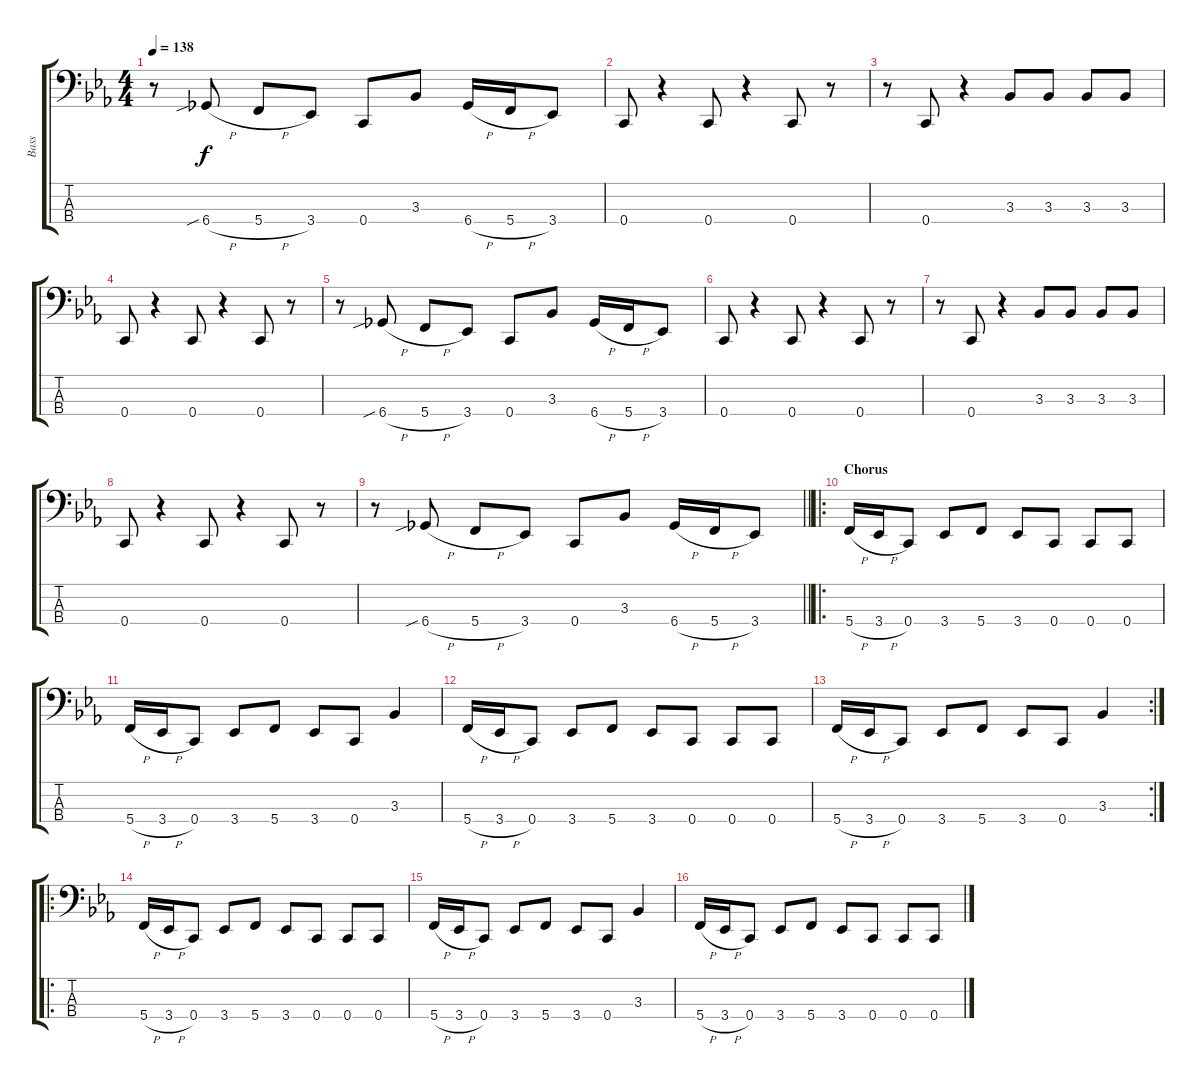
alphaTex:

\track ("Bass" "Bass") {instrument electricbassfinger}
\staff {score tabs}
\tuning (F2 C2 G1 C1) {hide}
\ts (4 4)
\tempo 138
\clef f4
\ks eb
r.8{dy f} 6.4{sib h}.8 5.4{h}.8 3.4.8 0.4.8 3.3.8 6.4{h}.16 5.4{h}.16 3.4.8 |
0.4.8 r.4 0.4.8 r.4 0.4.8 r.8 |
r.8 0.4.8 r.4 3.3.8 3.3.8 3.3.8 3.3.8 |
0.4.8 r.4 0.4.8 r.4 0.4.8 r.8 |
r.8 6.4{sib h}.8 5.4{h}.8 3.4.8 0.4.8 3.3.8 6.4{h}.16 5.4{h}.16 3.4.8 |
0.4.8 r.4 0.4.8 r.4 0.4.8 r.8 |
r.8 0.4.8 r.4 3.3.8 3.3.8 3.3.8 3.3.8 |
0.4.8 r.4 0.4.8 r.4 0.4.8 r.8 |
\barLineRight lightlight
r.8 6.4{sib h}.8 5.4{h}.8 3.4.8 0.4.8 3.3.8 6.4{h}.16 5.4{h}.16 3.4.8 |
\ro
\section ("" "Chorus")
5.4{h}.16 3.4{h}.16 0.4.8 3.4.8 5.4.8 3.4.8 0.4.8 0.4.8 0.4.8 |
5.4{h}.16 3.4{h}.16 0.4.8 3.4.8 5.4.8 3.4.8 0.4.8 3.3.4 |
5.4{h}.16 3.4{h}.16 0.4.8 3.4.8 5.4.8 3.4.8 0.4.8 0.4.8 0.4.8 |
\rc 2
5.4{h}.16 3.4{h}.16 0.4.8 3.4.8 5.4.8 3.4.8 0.4.8 3.3.4 |
\ro
5.4{h}.16 3.4{h}.16 0.4.8 3.4.8 5.4.8 3.4.8 0.4.8 0.4.8 0.4.8 |
5.4{h}.16 3.4{h}.16 0.4.8 3.4.8 5.4.8 3.4.8 0.4.8 3.3.4 |
5.4{h}.16 3.4{h}.16 0.4.8 3.4.8 5.4.8 3.4.8 0.4.8 0.4.8 0.4.8
